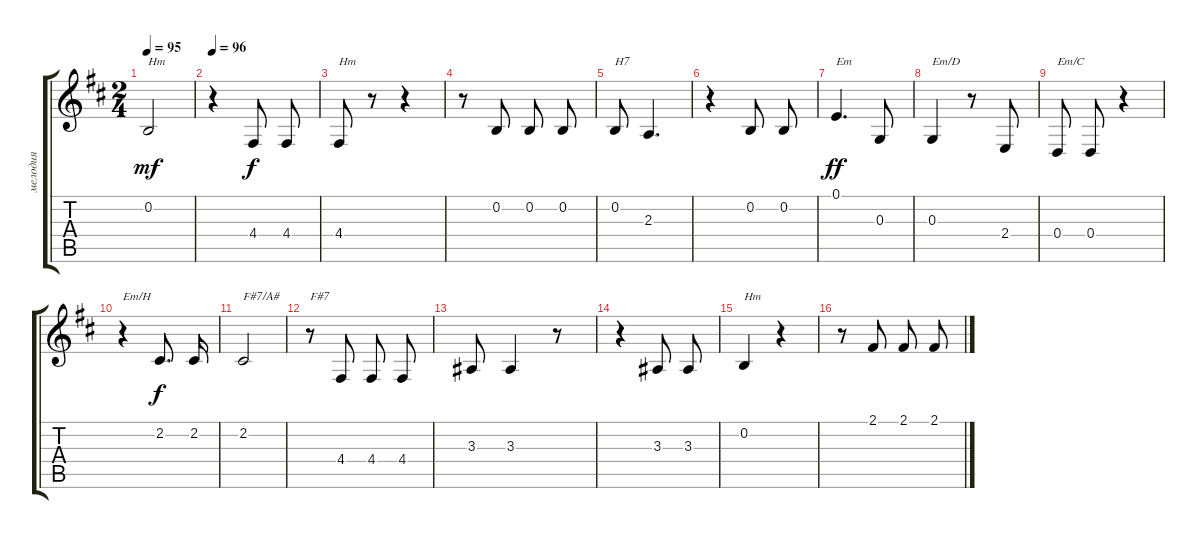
\track ("мелодия" "мелодия") {instrument accordion}
\staff {score tabs}
\tuning (E4 B3 G3 D3 A2 E2) {hide}
\ts (2 4)
\tempo 95
\clef g2
\ks bminor
0.2.2{txt "Hm" dy mf} |
\tempo 96
r.4 4.4.8{dy f beam split} 4.4.8 |
4.4.8{txt "Hm"} r.8 r.4 |
r.8 0.2.8 0.2.8{beam split} 0.2.8 |
0.2.8{txt "H7"} 2.3.4{d} |
r.4 0.2.8{beam split} 0.2.8 |
0.1.4{d txt "Em" dy ff} 0.3.8 |
0.3.4{txt "Em/D"} r.8 2.4.8 |
0.4.8{txt "Em/C" beam split} 0.4.8 r.4 |
r.4{txt "Em/H"} 2.2.8{d dy f beam split} 2.2.16 |
2.2.2{txt "F#7/A#"} |
r.8{txt "F#7"} 4.4.8 4.4.8{beam split} 4.4.8 |
3.3.8 3.3.4 r.8 |
r.4 3.3.8{beam split} 3.3.8 |
0.2.4{txt "Hm"} r.4 |
r.8 2.1.8 2.1.8{beam split} 2.1.8
